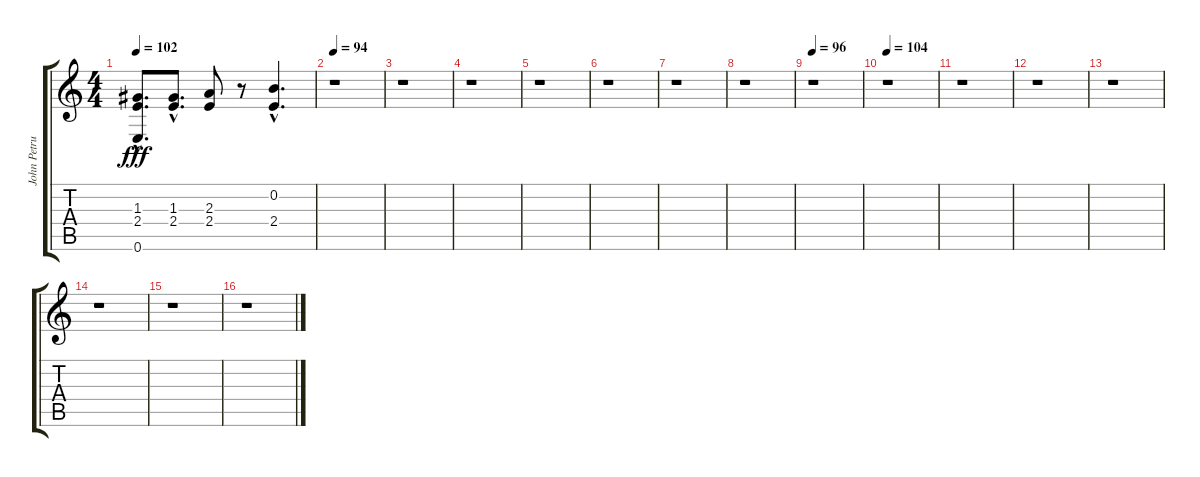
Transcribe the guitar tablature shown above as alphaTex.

\track ("John Petrucci 2" "John Petru") {instrument distortionguitar}
\staff {score tabs}
\tuning (E4 B3 G3 D3 A2 E2) {hide}
\ts (4 4)
\tempo 102
\clef g2
\ks c
(1.3{hac} 2.4{hac} 0.6{hac}).8{d dy fff} (1.3{hac} 2.4{hac}).8{d} (2.3 2.4).8 r.8 (0.2{hac} 2.4{hac}).4{d} |
\tempo 94
r.1 |
r.1 |
r.1 |
r.1 |
r.1 |
r.1 |
r.1 |
\tempo 96
r.1 |
\tempo 104
r.1 |
r.1 |
r.1 |
r.1 |
r.1 |
r.1 |
r.1
